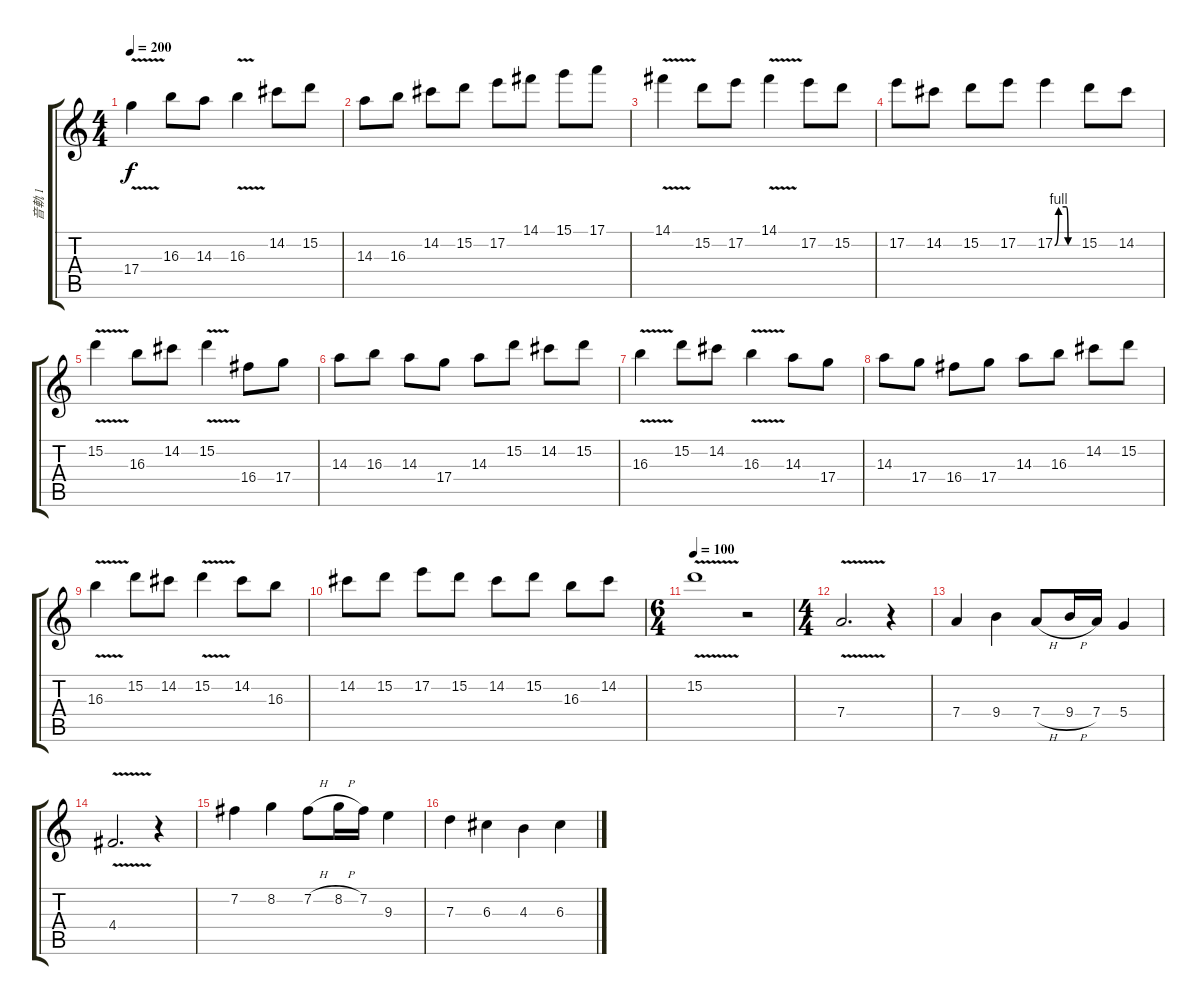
\track ("音軌 1" "音軌 1") {instrument distortionguitar}
\staff {score tabs}
\tuning (E4 B3 G3 D3 A2 E2) {hide}
\ts (4 4)
\tempo 200
\clef g2
\ks c
17.4{v}.4{dy f} 16.3.8 14.3.8 16.3{v}.4 14.2.8 15.2.8 |
14.3.8 16.3.8 14.2.8 15.2.8 17.2.8 14.1.8 15.1.8 17.1.8 |
14.1{v}.4 15.2.8 17.2.8 14.1{v}.4 17.2.8 15.2.8 |
17.2.8 14.2.8 15.2.8 17.2.8 17.2{be (custom 0 0 10 4 30 4 35 0 60 0)}.4 15.2.8 14.2.8 |
15.2{v}.4 16.3.8 14.2.8 15.2{v}.4 16.4.8 17.4.8 |
14.3.8 16.3.8 14.3.8 17.4.8 14.3.8 15.2.8 14.2.8 15.2.8 |
16.3{v}.4 15.2.8 14.2.8 16.3{v}.4 14.3.8 17.4.8 |
14.3.8 17.4.8 16.4.8 17.4.8 14.3.8 16.3.8 14.2.8 15.2.8 |
16.3{v}.4 15.2.8 14.2.8 15.2{v}.4 14.2.8 16.3.8 |
14.2.8 15.2.8 17.2.8 15.2.8 14.2.8 15.2.8 16.3.8 14.2.8 |
\ts (6 4)
\tempo 100
15.2{v}.1 r.2 |
\ts (4 4)
7.4{v}.2{d} r.4 |
7.4.4 9.4.4 7.4{h}.8 9.4{h}.16 7.4.16 5.4.4 |
4.4{v}.2{d} r.4 |
7.2.4 8.2.4 7.2{h}.8 8.2{h}.16 7.2.16 9.3.4 |
7.3.4 6.3.4 4.3.4 6.3.4
